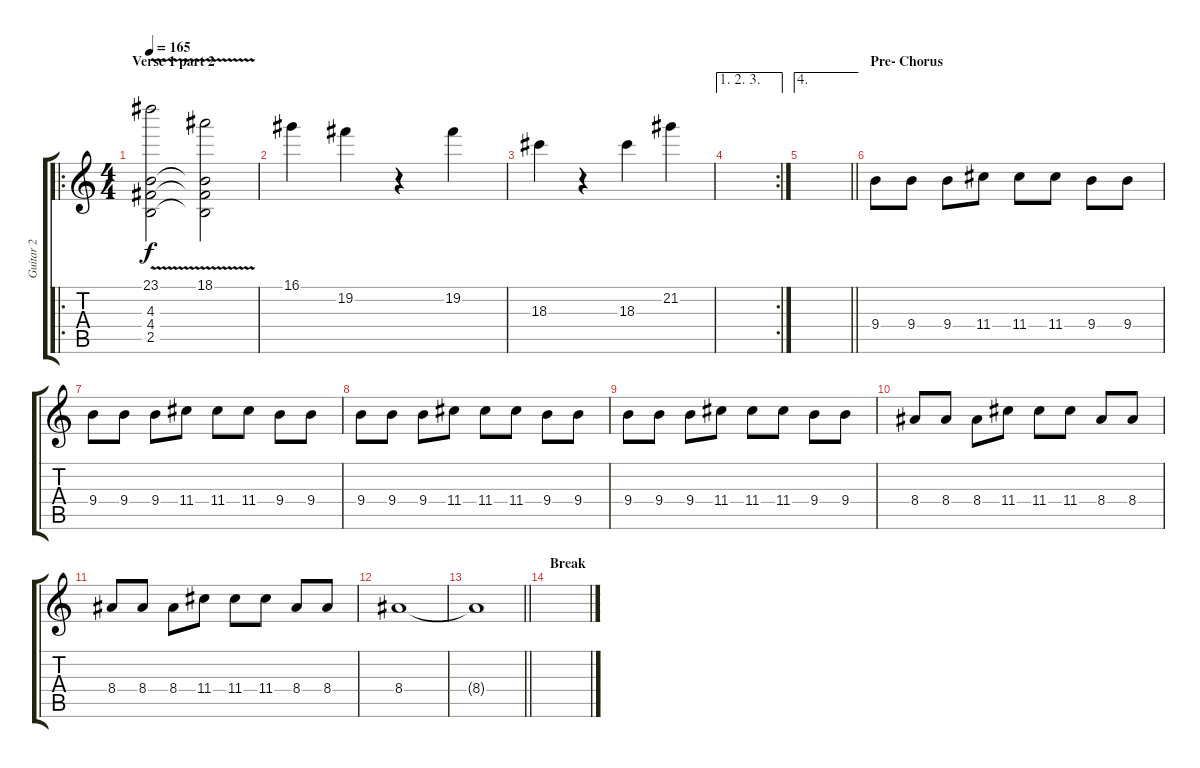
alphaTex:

\track ("Guitar 2" "Guitar 2") {instrument guitarharmonics}
\staff {score tabs}
\tuning (E4 B3 G3 D3 A2 E2) {hide}
\ro
\ts (4 4)
\section ("" "Verse 1 part 2")
\tempo 165
\clef g2
\ks c
(23.1 4.3{v} 4.4{v} 2.5{v}).2{dy f} (18.1 4.3{t} 4.4{t} 2.5{t}).2{instrument guitarharmonics} |
16.1.4 19.2.4 r.4 19.2.4 |
18.3.4 r.4 18.3.4 21.2.4 |
\ae (1 2 3)
\rc 2
|
\ae 4
\barLineRight lightlight
|
\section ("" "Pre- Chorus")
9.4.8{instrument distortionguitar} 9.4.8 9.4.8 11.4.8 11.4.8 11.4.8 9.4.8 9.4.8 |
9.4.8 9.4.8 9.4.8 11.4.8 11.4.8 11.4.8 9.4.8 9.4.8 |
9.4.8 9.4.8 9.4.8 11.4.8 11.4.8 11.4.8 9.4.8 9.4.8 |
9.4.8 9.4.8 9.4.8 11.4.8 11.4.8 11.4.8 9.4.8 9.4.8 |
8.4.8 8.4.8 8.4.8 11.4.8 11.4.8 11.4.8 8.4.8 8.4.8 |
8.4.8 8.4.8 8.4.8 11.4.8 11.4.8 11.4.8 8.4.8 8.4.8 |
8.4.1 |
\barLineRight lightlight
8.4{t}.1 |
\section ("" "Break")
